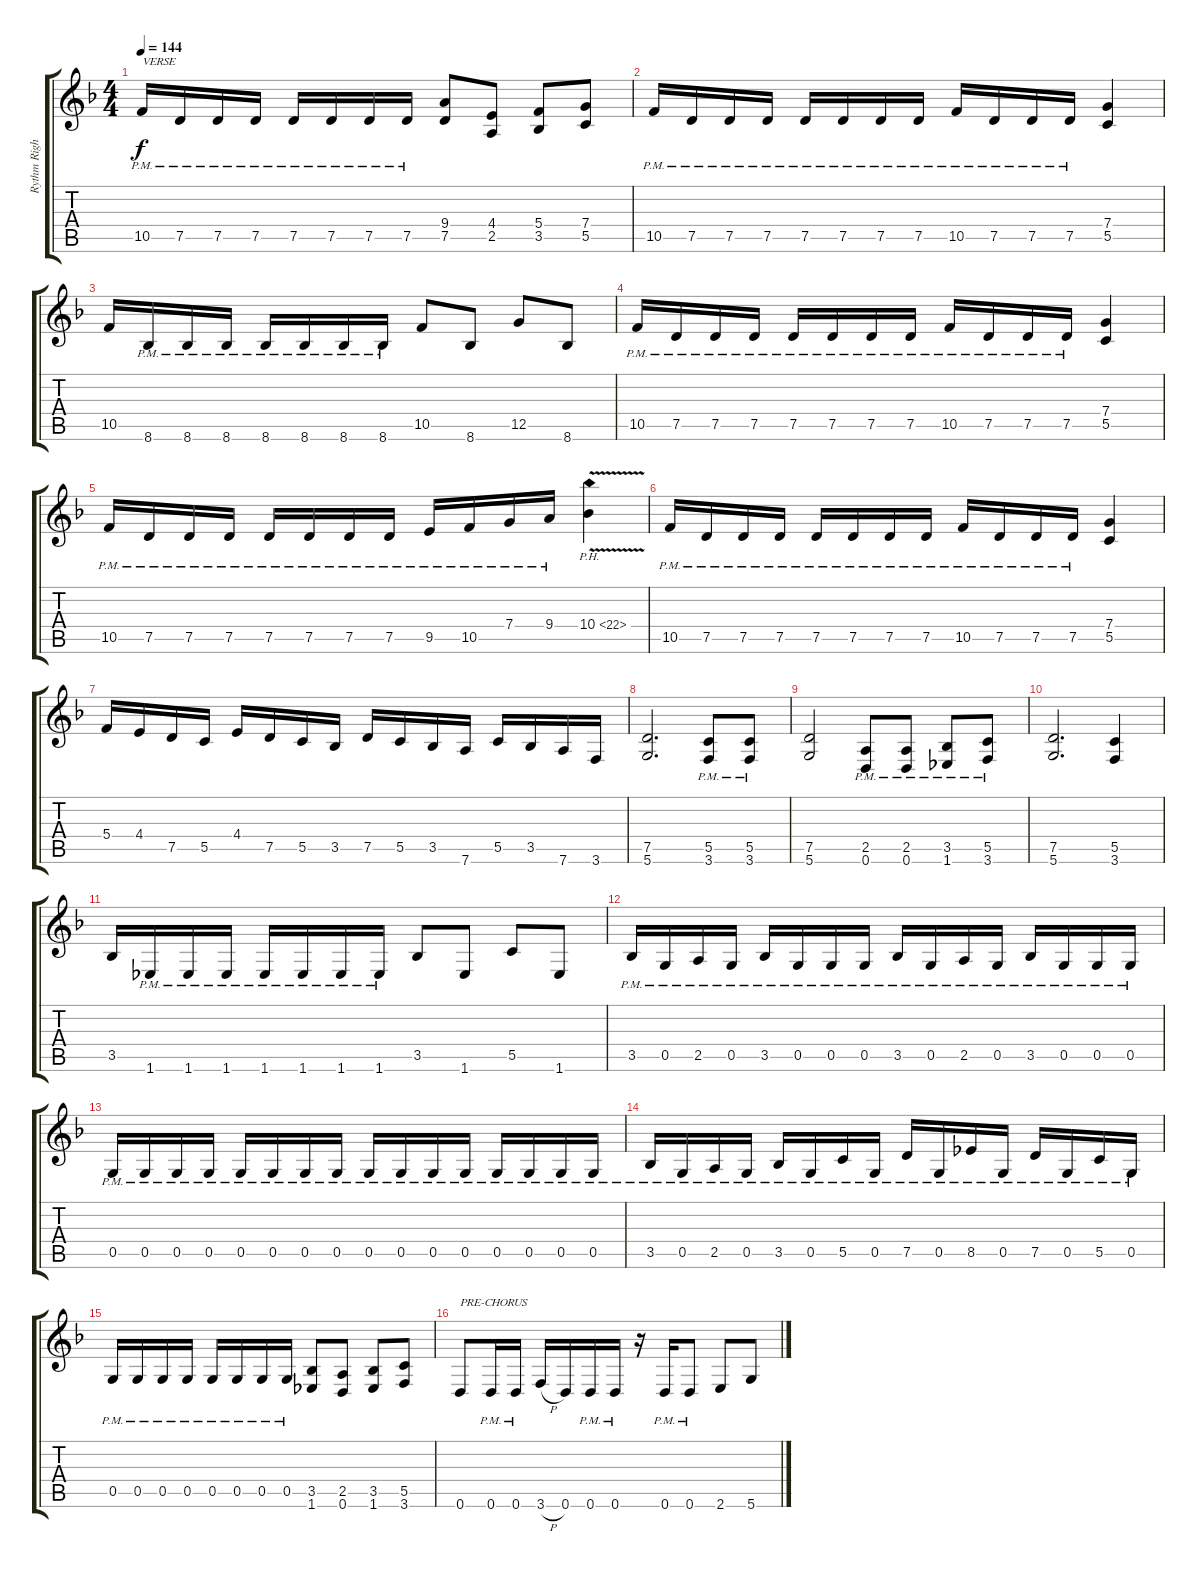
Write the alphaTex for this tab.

\track ("Rythm Right Channel" "Rythm Righ") {instrument distortionguitar}
\staff {score tabs}
\tuning (D4 A3 F3 C3 G2 D2) {hide}
\ts (4 4)
\tempo 144
\clef g2
\ks dminor
10.5{pm}.16{txt "VERSE" dy f} 7.5{pm}.16 7.5{pm}.16 7.5{pm}.16 7.5{pm}.16 7.5{pm}.16 7.5{pm}.16 7.5{pm}.16 (9.4 7.5).8 (4.4 2.5).8 (5.4 3.5).8 (7.4 5.5).8 |
10.5{pm}.16 7.5{pm}.16 7.5{pm}.16 7.5{pm}.16 7.5{pm}.16 7.5{pm}.16 7.5{pm}.16 7.5{pm}.16 10.5{pm}.16 7.5{pm}.16 7.5{pm}.16 7.5{pm}.16 (7.4 5.5).4 |
10.5.16 8.6{pm}.16 8.6{pm}.16 8.6{pm}.16 8.6{pm}.16 8.6{pm}.16 8.6{pm}.16 8.6{pm}.16 10.5.8 8.6.8 12.5.8 8.6.8 |
10.5{pm}.16 7.5{pm}.16 7.5{pm}.16 7.5{pm}.16 7.5{pm}.16 7.5{pm}.16 7.5{pm}.16 7.5{pm}.16 10.5{pm}.16 7.5{pm}.16 7.5{pm}.16 7.5{pm}.16 (7.4 5.5).4 |
10.5{pm}.16 7.5{pm}.16 7.5{pm}.16 7.5{pm}.16 7.5{pm}.16 7.5{pm}.16 7.5{pm}.16 7.5{pm}.16 9.5{pm}.16 10.5{pm}.16 7.4{pm}.16 9.4{pm}.16 10.4{ph 12 v}.4 |
10.5{pm}.16 7.5{pm}.16 7.5{pm}.16 7.5{pm}.16 7.5{pm}.16 7.5{pm}.16 7.5{pm}.16 7.5{pm}.16 10.5{pm}.16 7.5{pm}.16 7.5{pm}.16 7.5{pm}.16 (7.4 5.5).4 |
5.4.16 4.4.16 7.5.16 5.5.16 4.4.16 7.5.16 5.5.16 3.5.16 7.5.16 5.5.16 3.5.16 7.6.16 5.5.16 3.5.16 7.6.16 3.6.16 |
(7.5 5.6).2{d} (5.5{pm} 3.6{pm}).8 (5.5{pm} 3.6{pm}).8 |
(7.5 5.6).2 (2.5{pm} 0.6{pm}).8 (2.5{pm} 0.6{pm}).8 (3.5{pm} 1.6{pm}).8 (5.5{pm} 3.6{pm}).8 |
(7.5 5.6).2{d} (5.5 3.6).4 |
3.5.16 1.6{pm}.16 1.6{pm}.16 1.6{pm}.16 1.6{pm}.16 1.6{pm}.16 1.6{pm}.16 1.6{pm}.16 3.5.8 1.6.8 5.5.8 1.6.8 |
3.5{pm}.16 0.5{pm}.16 2.5{pm}.16 0.5{pm}.16 3.5{pm}.16 0.5{pm}.16 0.5{pm}.16 0.5{pm}.16 3.5{pm}.16 0.5{pm}.16 2.5{pm}.16 0.5{pm}.16 3.5{pm}.16 0.5{pm}.16 0.5{pm}.16 0.5{pm}.16 |
0.5{pm}.16 0.5{pm}.16 0.5{pm}.16 0.5{pm}.16 0.5{pm}.16 0.5{pm}.16 0.5{pm}.16 0.5{pm}.16 0.5{pm}.16 0.5{pm}.16 0.5{pm}.16 0.5{pm}.16 0.5{pm}.16 0.5{pm}.16 0.5{pm}.16 0.5{pm}.16 |
3.5{pm}.16 0.5{pm}.16 2.5{pm}.16 0.5{pm}.16 3.5{pm}.16 0.5{pm}.16 5.5{pm}.16 0.5{pm}.16 7.5{pm}.16 0.5{pm}.16 8.5{pm}.16 0.5{pm}.16 7.5{pm}.16 0.5{pm}.16 5.5{pm}.16 0.5{pm}.16 |
0.5{pm}.16 0.5{pm}.16 0.5{pm}.16 0.5{pm}.16 0.5{pm}.16 0.5{pm}.16 0.5{pm}.16 0.5{pm}.16 (3.5 1.6).8 (2.5 0.6).8 (3.5 1.6).8 (5.5 3.6).8 |
0.6.8{txt "PRE-CHORUS"} 0.6{pm}.16 0.6{pm}.16 3.6{h}.16 0.6.16 0.6{pm}.16 0.6{pm}.16 r.16 0.6{pm}.16 0.6{pm}.8 2.6.8 5.6.8
